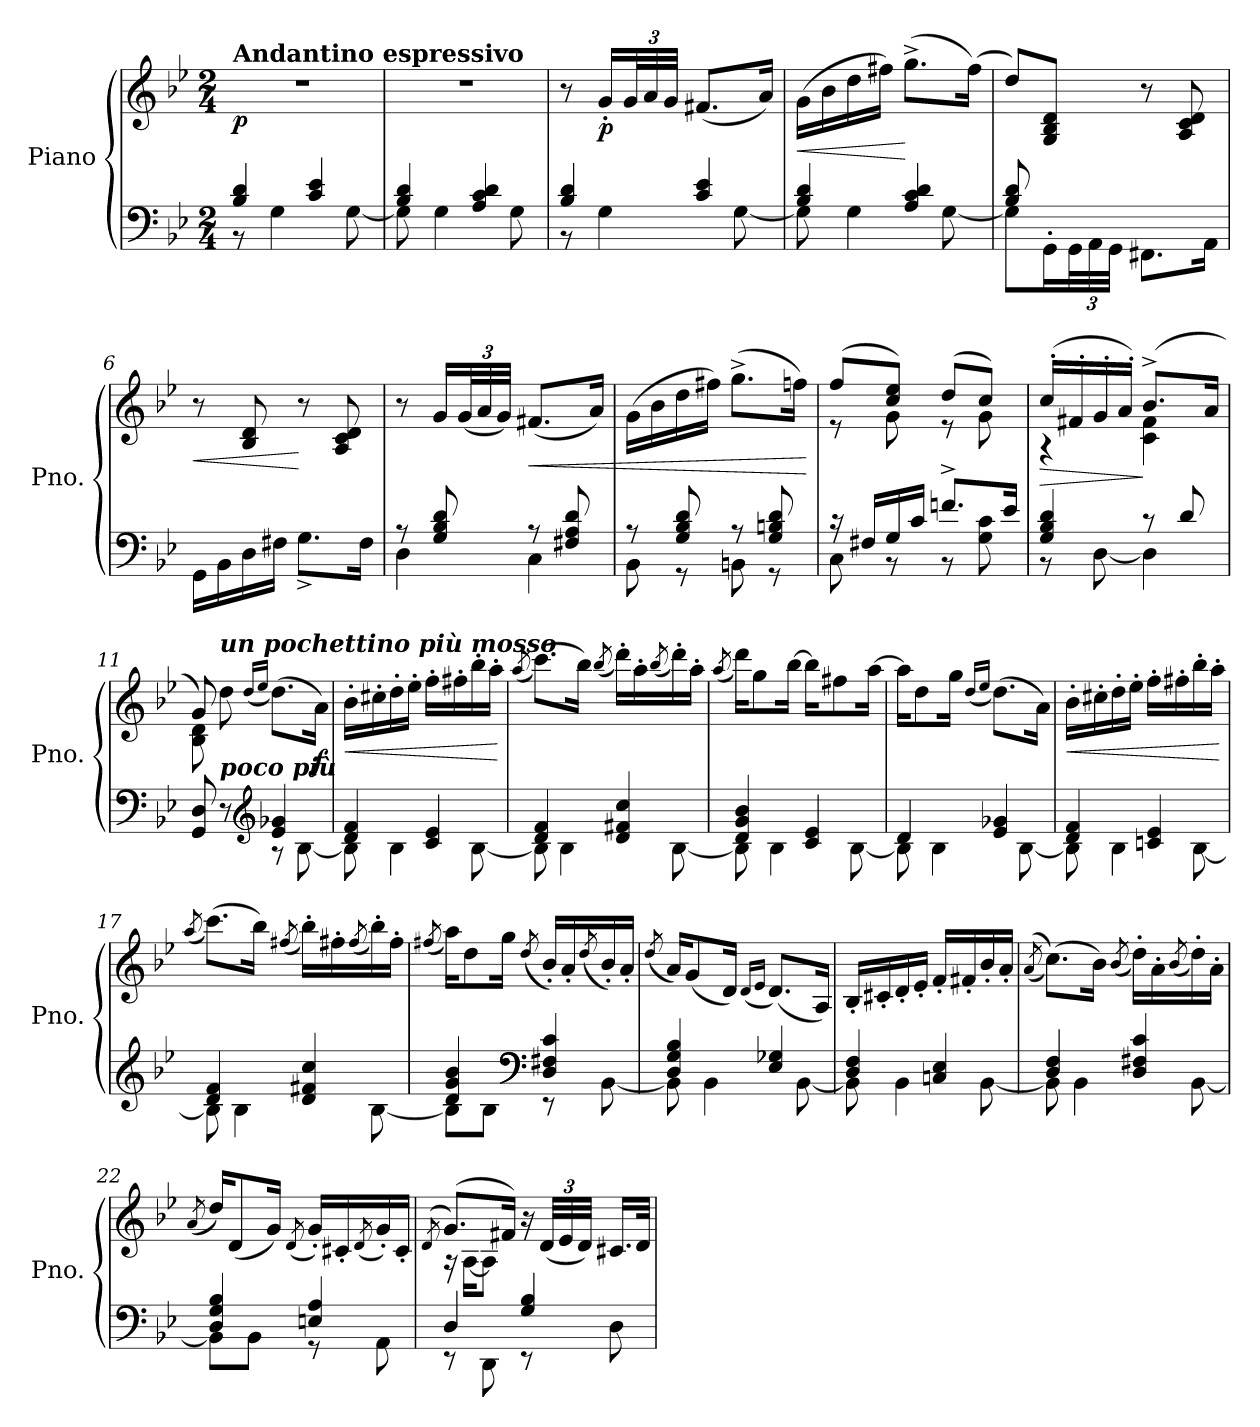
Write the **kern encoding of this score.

**kern	**kern	**dynam
*part1	*part1	*part1
*staff2	*staff1	*staff1/2
*I"Piano	*	*
*I'Pno.	*	*
*clefF4	*clefG2	*
*k[b-e-]	*k[b-e-]	*
*M2/4	*M2/4	*
=1	=1	=1
*^	*	*
!	!	!LO:TX:a:B:t=Andantino espressivo	!
!	!	!	!LO:DY:b
4B-/ 4d/	8r	2r	p
.	4G\	.	.
4c/ 4e-/	.	.	.
.	[8G\	.	.
=2	=2	=2	=2
4B-/ 4d/	8G\]	2r	.
.	4G\	.	.
4A/ 4c/ 4d/	.	.	.
.	8G\	.	.
=3	=3	=3	=3
4B-/ 4d/	8r	8r	.
!	!	!	!LO:DY:b
.	4G\	16g'/LL	p
*	*	*Xbrackettup	*
.	.	48g/L	.
.	.	48a/	.
.	.	48g/JJJ	.
4c/ 4e-/	.	(8.f#X/L	.
.	[8G\	.	.
.	.	16a/Jk)	.
=4	=4	=4	=4
!	!	!	!LO:HP:b
4B-/ 4d/	8G\]	(16g\LL	<
.	.	16b-\	.
.	4G\	16dd\	.
.	.	16ff#X\JJ)	.
4A/ 4c/ 4d/	.	(8.gg^\L	[
.	[8G\	.	.
.	.	(16ff#\Jk)	.
=5	=5	=5	=5
8B-/ 8d/	8G\L]	8dd/L)	.
8ryy	16GG'>\L	8G/ 8B-/ 8d/J	.
*	*Xbrackettup	*	*
.	48GG\L	.	.
.	48AA\	.	.
.	48GG\JJJ	.	.
4ryy	8.FF#X\L	8r	.
.	.	8A/ 8c/ 8d/	.
.	16AA\Jk	.	.
=6	=6	=6	=6
!	!	!	!LO:HP:b
2ryy	16GG\LL	8r	<
.	16BB-\	.	.
.	16D\	8B-/ 8d/	.
.	16F#X\JJ	.	.
.	8.G^>\L	8r	[
.	.	8A/ 8c/ 8d/	.
.	16F#\Jk	.	.
=7	=7	=7	=7
8r	4D\	8r	.
8G/ 8B-/ 8d/	.	16g/LL	.
.	.	(48g/L	.
.	.	48a/	.
.	.	48g/JJJ)	.
!	!	!	!LO:HP:b
8r	4C\	(8.f#X/L	<
8F#X/ 8A/ 8d/	.	.	.
.	.	16a/Jk)	.
=8	=8	=8	=8
8r	8BB-\	(16g\LL	.
.	.	16b-\	.
8G/ 8B-/ 8d/	8r	16dd\	.
.	.	16ff#X\JJ)	.
8r	8BBn\	(8.gg^\L	.
8G/ 8Bn/ 8d/	8r	.	.
.	.	16ffn\Jk)	.
*v	*v	*	*
.	.	[
=9	=9	=9
*^	*^	*
16r	8C\	(8ff/L	8r	.
16F#X/LL	.	.	.	.
16G/	8r	8cc/ 8ee-/J)	8g\	.
16c/JJ	.	.	.	.
8.fn^/L	8r	(8dd/L	8r	.
.	8G\ 8c\	8cc/J)	8g\	.
16e-/Jk	.	.	.	.
=10	=10	=10	=10	=10
!	!	!	!	!LO:HP:b
4G/ 4B-/ 4d/	8r	(<16cc'</LL	4r	>
.	.	16f#X'</	.	.
.	[8D\	16g'</	.	.
.	.	16a'</JJ)	.	.
8r	4D\]	(8.b-^/L	4c\ 4f#\	]
8d/	.	.	.	.
.	.	16a/Jk	.	.
=11	=11	=11	=11	=11
8GG/ 8D/	4ryy	8g/)	8B-\ 8d\	.
!	!	!LO:TX:a:Bi:t=un pochettino più mosso	!	!
!LO:TX:a:Bi:t=poco più	!	!	!	!
8r	.	8dd\	4.ryy	.
*clefG2	*	*	*	*
.	.	(16qdd/LL	.	.
.	.	16qee-/JJ	.	.
4e-/ 4g-X/	8r	(>8.dd\L)	.	.
.	[8B-\	.	.	.
!	!	!	!	!LO:DY:b
.	.	16a\Jk)	.	f
*	*	*v	*v	*
=12	=12	=12	=12
!	!	!	!LO:HP:b
4d/ 4f/	8B-\]	16b-'\LL	<
.	.	16cc#X'\	.
.	4B-\	16dd'\	.
.	.	16ee-'\JJ	.
4c/ 4e-/	.	16ff'\LL	.
.	.	16ff#X'\	.
.	[8B-\	16bb-'\	.
.	.	16aa'\JJ	.
*v	*v	*	*
.	.	[
=13	=13	=13
.	(8qaa/	.
*^	*	*
4d/ 4f/	8B-\]	(8.ccc\L)	.
.	4B-\	.	.
.	.	16bb-\Jk)	.
.	.	(8qbb-/	.
4d/ 4f#X/ 4cc/	.	16ddd'\LL)	.
.	.	16aa'\	.
.	.	(8qbb-/	.
.	[8B-\	16ddd'\)	.
.	.	16aa'\JJ	.
=14	=14	=14	=14
.	.	(8qaa/	.
4d/ 4g/ 4b-/	8B-\]	16ddd\KL)	.
.	.	8gg\	.
.	4B-\	.	.
.	.	[16bb-\Jk	.
4c/ 4e-/	.	16bb-\KL]	.
.	.	8ff#X\	.
.	[8B-\	.	.
.	.	[16aa\Jk	.
=15	=15	=15	=15
4d/	8B-\]	16aa\KL]	.
.	.	8dd\	.
.	4B-\	.	.
.	.	16gg\Jk	.
.	.	(16qdd/LL	.
.	.	16qee-/JJ	.
4e-/ 4g-X/	.	(8.dd\L)	.
.	[8B-\	.	.
.	.	16a\Jk)	.
=16	=16	=16	=16
!	!	!	!LO:HP:b
4d/ 4f/	8B-\]	16b-'\LL	<
.	.	16cc#X'\	.
.	4B-\	16dd'\	.
.	.	16ee-'\JJ	.
4cn/ 4e-/	.	16ff'\LL	.
.	.	16ff#X'\	.
.	[8B-\	16bb-'\	.
.	.	16aa'\JJ	.
*v	*v	*	*
.	.	[
=17	=17	=17
.	(8qaa/	.
*^	*	*
4d/ 4f/	8B-\]	(8.ccc\L)	.
.	4B-\	.	.
.	.	16bb-\Jk)	.
.	.	(8qff#X/	.
4d/ 4f#X/ 4cc/	.	16bb-'\LL)	.
.	.	16ff#'\	.
.	.	(8qff#/	.
.	[8B-\	16bb-'\)	.
.	.	16ff#'\JJ	.
=18	=18	=18	=18
.	.	(8qff#X/	.
4d/ 4g/ 4b-/	8B-\L]	16aa\KL)	.
.	.	8dd\	.
.	8B-\J	.	.
.	.	16gg\Jk	.
*clefF4	*	*	*
.	.	(8qdd/	.
4D/ 4F#X/ 4c/	8r	16b-'/LL)	.
.	.	16a'/	.
.	.	(8qdd/	.
.	[8BB-\	16b-'/)	.
.	.	16a'/JJ	.
=19	=19	=19	=19
.	.	(8qdd/	.
4D/ 4G/ 4B-/	8BB-\]	16a/KL)	.
.	.	(8g/	.
.	4BB-\	.	.
.	.	16d/Jk)	.
.	.	(16qd/LL	.
.	.	16qe-/JJ	.
4E-/ 4G-X/	.	(8.d/L)	.
.	[8BB-\	.	.
.	.	16A/Jk)	.
=20	=20	=20	=20
4D/ 4F/	8BB-\]	16B-'/LL	.
.	.	16c#X'/	.
.	4BB-\	16d'/	.
.	.	16e-'/JJ	.
4Cn/ 4E-/	.	16f'/LL	.
.	.	16f#X'/	.
.	[8BB-\	16b-'/	.
.	.	16a'/JJ	.
=21	=21	=21	=21
.	.	((8qa/	.
4D/ 4F/	8BB-\]	(8.cc\L))	.
.	4BB-\	.	.
.	.	16b-\Jk)	.
.	.	(8qb-/	.
4D/ 4F#X/ 4c/	.	16dd'\LL)	.
.	.	16a'\	.
.	.	(8qb-/	.
.	[8BB-\	16dd'\)	.
.	.	16a'\JJ	.
=22	=22	=22	=22
.	.	(8qa/	.
4D/ 4G/ 4B-/	8BB-\L]	16dd/KL)	.
.	.	(8d/	.
.	8BB-\J	.	.
.	.	16g/Jk)	.
.	.	(8qd/	.
4En/ 4A/	8r	16g'/LL)	.
.	.	16c#X'/	.
.	.	(8qd/	.
.	8AA\	16g'/)	.
.	.	16c#'/JJ	.
=23	=23	=23	=23
.	.	(>8qd/	.
*	*	*^	*
4D/	8r	(8.g/L)	16r	.
.	.	.	[>16A\KL	.
.	8DD\	.	8A\J]	.
.	.	16f#X/Jk)	.	.
4G/ 4B-/	8r	16r	4ryy	.
.	.	(<48d/LLL	.	.
.	.	48e-/	.	.
.	.	48d/JJJ)	.	.
.	8D\	16.c#X/LL	.	.
.	.	32d/JJk	.	.
*v	*v	*	*	*
*	*v	*v	*
=	=	=
*-	*-	*-
